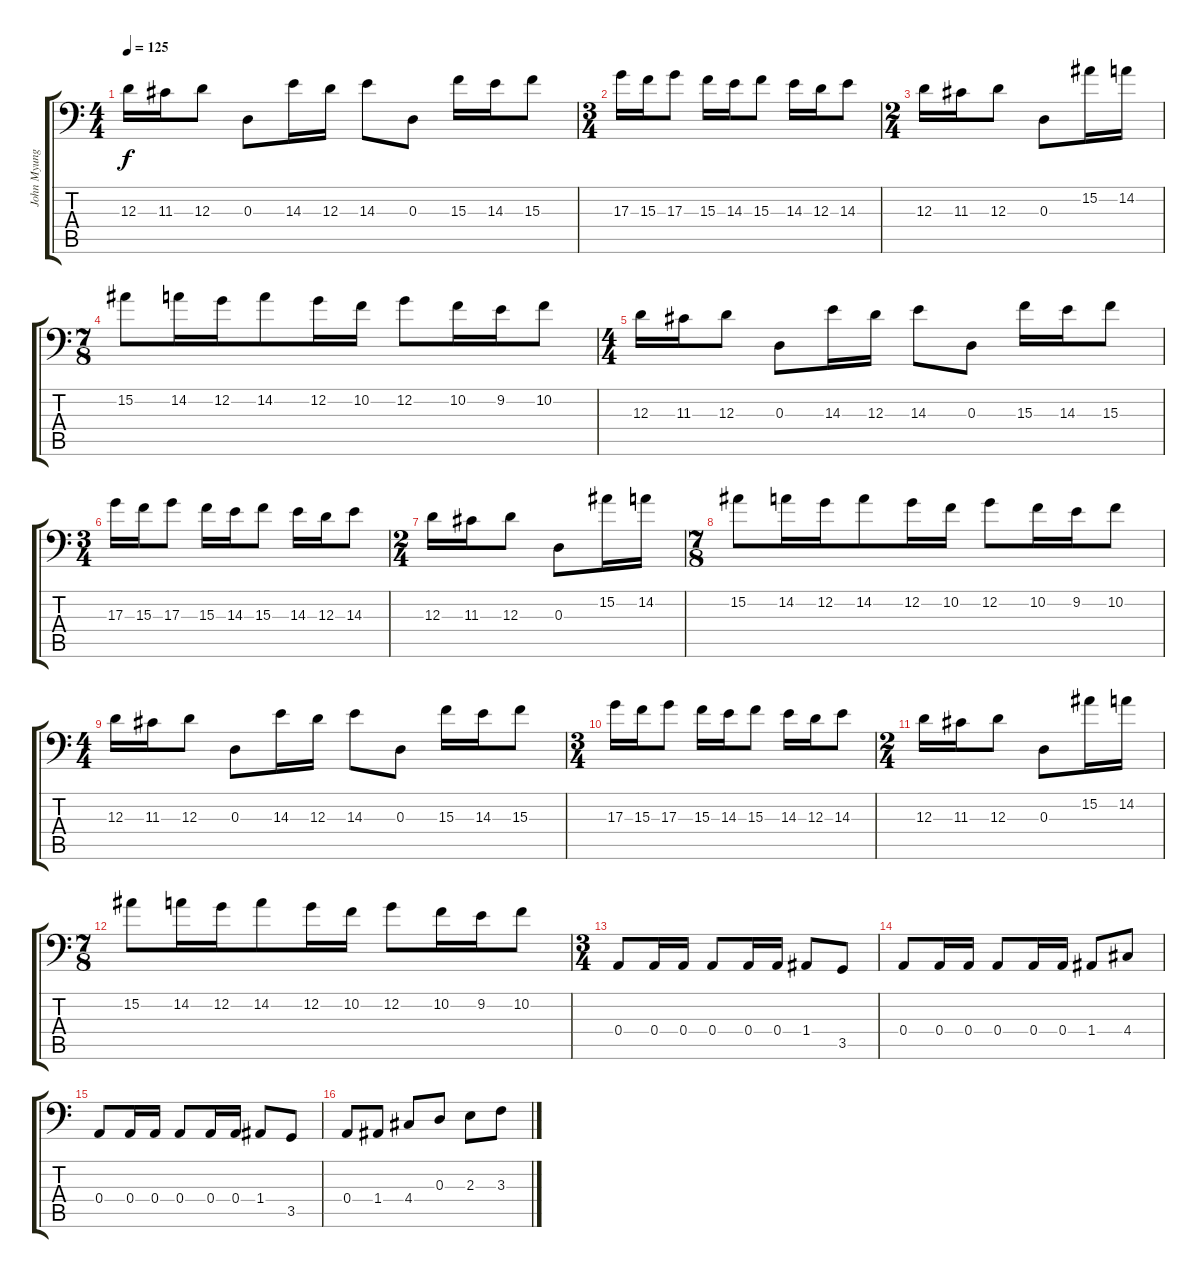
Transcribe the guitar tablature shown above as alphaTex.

\track ("John Myung Bass" "John Myung") {instrument electricbasspick}
\staff {score tabs}
\tuning (C3 G2 D2 A1 E1 B0) {hide}
\ts (4 4)
\tempo 125
\clef f4
\ks c
12.3.16{dy f} 11.3.16 12.3.8 0.3.8 14.3.16 12.3.16 14.3.8 0.3.8 15.3.16 14.3.16 15.3.8 |
\ts (3 4)
17.3.16 15.3.16 17.3.8 15.3.16 14.3.16 15.3.8 14.3.16 12.3.16 14.3.8 |
\ts (2 4)
12.3.16 11.3.16 12.3.8 0.3.8 15.2.16 14.2.16 |
\ts (7 8)
15.2.8 14.2.16 12.2.16 14.2.8 12.2.16 10.2.16 12.2.8 10.2.16 9.2.16 10.2.8 |
\ts (4 4)
12.3.16 11.3.16 12.3.8 0.3.8 14.3.16 12.3.16 14.3.8 0.3.8 15.3.16 14.3.16 15.3.8 |
\ts (3 4)
17.3.16 15.3.16 17.3.8 15.3.16 14.3.16 15.3.8 14.3.16 12.3.16 14.3.8 |
\ts (2 4)
12.3.16 11.3.16 12.3.8 0.3.8 15.2.16 14.2.16 |
\ts (7 8)
15.2.8 14.2.16 12.2.16 14.2.8 12.2.16 10.2.16 12.2.8 10.2.16 9.2.16 10.2.8 |
\ts (4 4)
12.3.16 11.3.16 12.3.8 0.3.8 14.3.16 12.3.16 14.3.8 0.3.8 15.3.16 14.3.16 15.3.8 |
\ts (3 4)
17.3.16 15.3.16 17.3.8 15.3.16 14.3.16 15.3.8 14.3.16 12.3.16 14.3.8 |
\ts (2 4)
12.3.16 11.3.16 12.3.8 0.3.8 15.2.16 14.2.16 |
\ts (7 8)
15.2.8 14.2.16 12.2.16 14.2.8 12.2.16 10.2.16 12.2.8 10.2.16 9.2.16 10.2.8 |
\ts (3 4)
0.4.8 0.4.16 0.4.16 0.4.8 0.4.16 0.4.16 1.4.8 3.5.8 |
0.4.8 0.4.16 0.4.16 0.4.8 0.4.16 0.4.16 1.4.8 4.4.8 |
0.4.8 0.4.16 0.4.16 0.4.8 0.4.16 0.4.16 1.4.8 3.5.8 |
0.4.8 1.4.8 4.4.8 0.3.8 2.3.8 3.3.8
